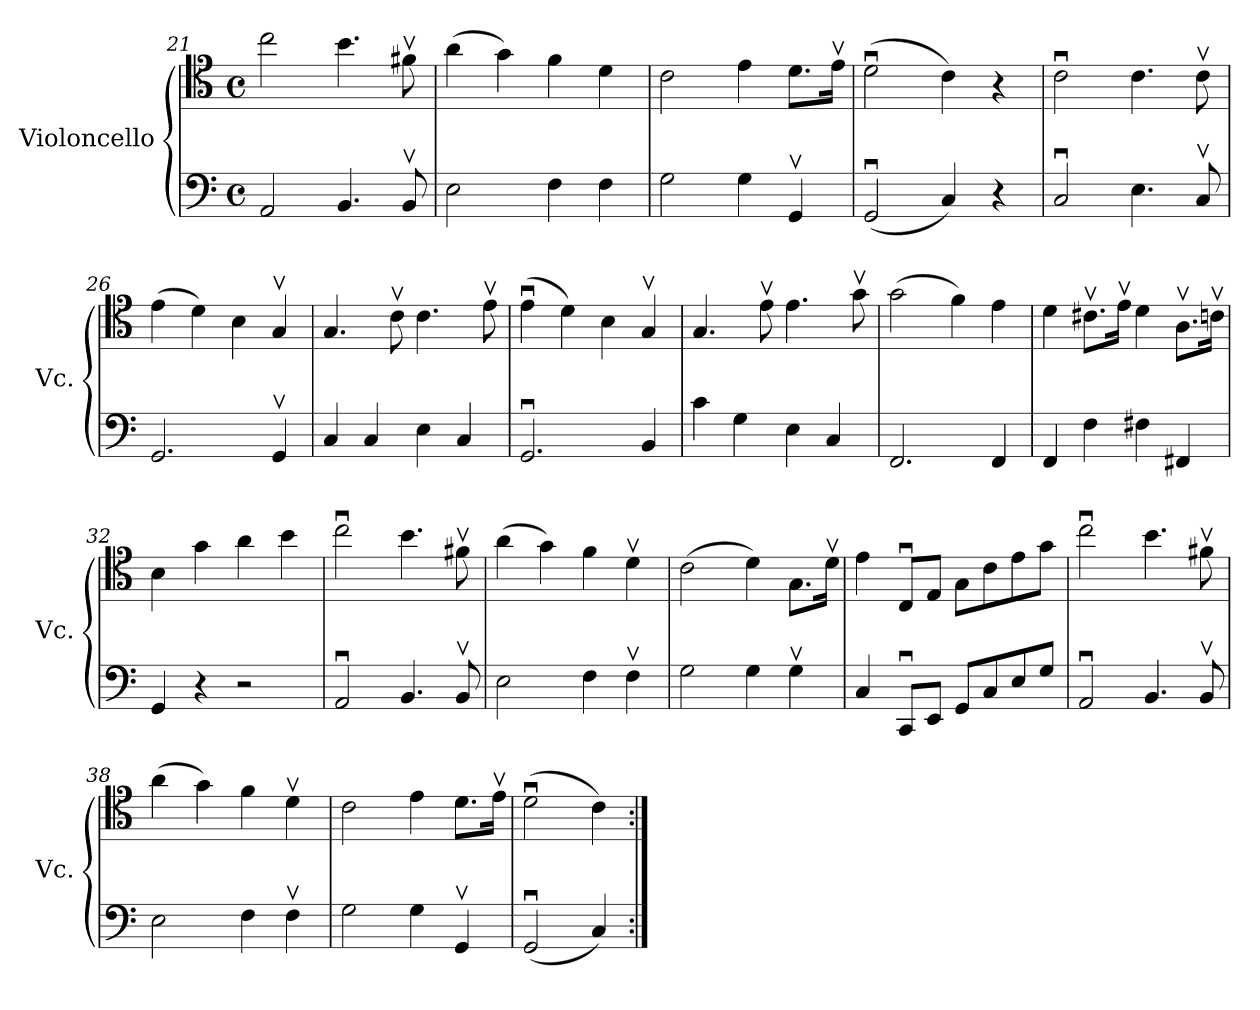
**kern	**kern
*part2	*part1
*staff2	*staff1
*I"Violoncello	*I"Violoncello
*I'Vc.	*I'Vc.
*clefF4	*clefC4
*k[]	*k[]
*M4/4	*M4/4
*met(c)	*met(c)
=21	=21
2AA/	2cc\
4.BB/	4.b\
8BBv/	8f#Xv\
=22	=22
2E\	(4a\
.	4g\)
4F\	4f\
4F\	4d\
=23	=23
2G\	2c\
4G\	4e\
4GGv/	8.d\L
.	16ev\Jk
!!LO:LB:g=z
=24	=24
(2GGu/	(2du\
4C/)	4c\)
4r	4r
=25	=25
2Cu/	2cu\
4.E\	4.c\
8Cv/	8cv\
=26	=26
2.GG/	(4e\
.	4d\)
.	4B\
4GGv/	4Gv/
=27	=27
4C/	4.G/
4C/	.
.	8cv\
4E\	4.c\
4C/	.
.	8ev\
=28	=28
2.GGu/	(4eu\
.	4d\)
.	4B\
4BB/	4Gv/
=29	=29
4c\	4.G/
4G\	.
.	8ev\
4E\	4.e\
4C/	.
.	8gv\
=30	=30
2.FF/	(2g\
.	4f\)
4FF/	4e\
=31	=31
4FF/	4d\
4F\	8.c#Xv\L
.	16ev\Jk
4F#X\	4d\
4FF#X/	8.Av\L
.	16cnv\Jk
!!LO:PB:g=z
=32	=32
4GG/	4B\
4r	4g\
2r	4a\
.	4b\
=33	=33
2AAu/	2ccu\
4.BB/	4.b\
8BBv/	8f#Xv\
=34	=34
2E\	(4a\
.	4g\)
4F\	4f\
4Fv\	4dv\
=35	=35
2G\	(2c\
4G\	4d\)
4Gv\	8.G\L
.	16dv\Jk
=36	=36
4C/	4e\
8CCu/L	8Cu/L
8EE/J	8E/J
8GG/L	8G\L
8C/	8c\
8E/	8e\
8G/J	8g\J
=37	=37
2AAu/	2ccu\
4.BB/	4.b\
8BBv/	8f#Xv\
=38	=38
2E\	(4a\
.	4g\)
4F\	4f\
4Fv\	4dv\
!!LO:LB:g=z
=39	=39
2G\	2c\
4G\	4e\
4GGv/	8.d\L
.	16ev\Jk
=40	=40
(2GGu/	(2du\
4C/)	4c\)
=:|!	=:|!
*-	*-
